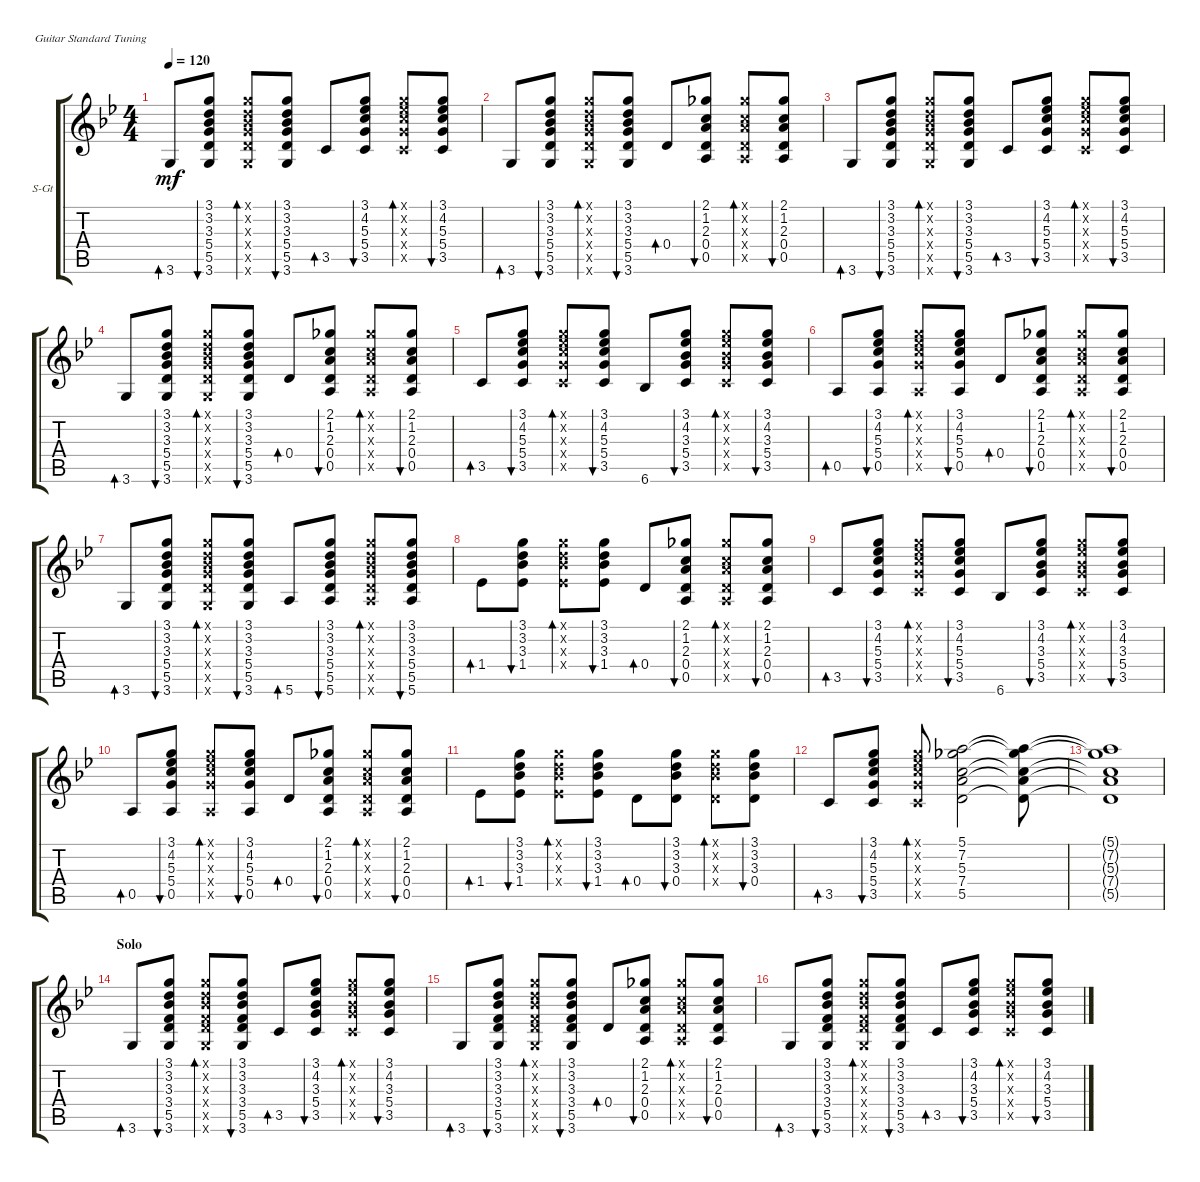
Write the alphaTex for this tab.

\defaultSystemsLayout 4
\bracketExtendMode groupsimilarinstruments
\firstSystemTrackNameOrientation horizontal
\otherSystemsTrackNameOrientation horizontal
\track ("Steel Guitar" "S-Gt") {instrument acousticguitarsteel}
\staff {score tabs}
\tuning (E4 B3 G3 D3 A2 E2)
\ts (4 4)
\tempo 120
\clef g2
\ks gminor
3.6.8{bd 30 dy mf} (3.6 5.5 5.4 3.3 3.2 3.1).8{bu 30} (3.6{x} 5.5{x} 5.4{x} 3.3{x} 3.2{x} 3.1{x}).8{bd 30} (3.6 5.5 5.4 3.3 3.2 3.1).8{bu 30} 3.5.8{bd 30} (3.5 5.4 5.3 4.2 3.1).8{bu 30} (3.5{x} 5.4{x} 5.3{x} 4.2{x} 3.1{x}).8{bd 30} (3.5 5.4 5.3 4.2 3.1).8{bu 30} |
3.6.8{bd 30} (3.6 5.5 5.4 3.3 3.2 3.1).8{bu 30} (3.6{x} 5.5{x} 5.4{x} 3.3{x} 3.2{x} 3.1{x}).8{bd 30} (3.6 5.5 5.4 3.3 3.2 3.1).8{bu 30} 0.4.8{bd 30} (0.5 0.4 2.3 1.2 2.1).8{bu 30} (0.5{x} 0.4{x} 2.3{x} 1.2{x} 2.1{x}).8{bd 30} (0.5 0.4 2.3 1.2 2.1).8{bu 30} |
3.6.8{bd 30} (3.6 5.5 5.4 3.3 3.2 3.1).8{bu 30} (3.6{x} 5.5{x} 5.4{x} 3.3{x} 3.2{x} 3.1{x}).8{bd 30} (3.6 5.5 5.4 3.3 3.2 3.1).8{bu 30} 3.5.8{bd 30} (3.5 5.4 5.3 4.2 3.1).8{bu 30} (3.5{x} 5.4{x} 5.3{x} 4.2{x} 3.1{x}).8{bd 30} (3.5 5.4 5.3 4.2 3.1).8{bu 30} |
3.6.8{bd 30} (3.6 5.5 5.4 3.3 3.2 3.1).8{bu 30} (3.6{x} 5.5{x} 5.4{x} 3.3{x} 3.2{x} 3.1{x}).8{bd 30} (3.6 5.5 5.4 3.3 3.2 3.1).8{bu 30} 0.4.8{bd 30} (0.5 0.4 2.3 1.2 2.1).8{bu 30} (0.5{x} 0.4{x} 2.3{x} 1.2{x} 2.1{x}).8{bd 30} (0.5 0.4 2.3 1.2 2.1).8{bu 30} |
3.5.8{bd 30} (3.5 5.4 5.3 4.2 3.1).8{bu 30} (3.5{x} 5.4{x} 5.3{x} 4.2{x} 3.1{x}).8{bd 30} (3.5 5.4 5.3 4.2 3.1).8{bu 30} 6.6.8 (3.5 5.4 3.3 4.2 3.1).8{bu 30} (3.5{x} 5.4{x} 3.3{x} 4.2{x} 3.1{x}).8{bd 30} (3.5 5.4 3.3 4.2 3.1).8{bu 30} |
0.5.8{bd 30} (0.5 5.4 5.3 4.2 3.1).8{bu 30} (0.5{x} 5.4{x} 5.3{x} 4.2{x} 3.1{x}).8{bd 30} (0.5 5.4 5.3 4.2 3.1).8{bu 30} 0.4.8{bd 30} (0.5 0.4 2.3 1.2 2.1).8{bu 30} (0.5{x} 0.4{x} 2.3{x} 1.2{x} 2.1{x}).8{bd 30} (0.5 0.4 2.3 1.2 2.1).8{bu 30} |
3.6.8{bd 30} (3.6 5.5 5.4 3.3 3.2 3.1).8{bu 30} (3.6{x} 5.5{x} 5.4{x} 3.3{x} 3.2{x} 3.1{x}).8{bd 30} (3.6 5.5 5.4 3.3 3.2 3.1).8{bu 30} 5.6.8{bd 30} (5.6 5.5 5.4 3.3 3.2 3.1).8{bu 30} (5.6{x} 5.5{x} 5.4{x} 3.3{x} 3.2{x} 3.1{x}).8{bd 30} (5.6 5.5 5.4 3.3 3.2 3.1).8{bu 30} |
1.4.8{bd 30} (1.4 3.3 3.2 3.1).8{bu 30} (1.4{x} 3.3{x} 3.2{x} 3.1{x}).8{bd 30} (1.4 3.3 3.2 3.1).8{bu 30} 0.4.8{bd 30} (0.5 0.4 2.3 1.2 2.1).8{bu 30} (0.5{x} 0.4{x} 2.3{x} 1.2{x} 2.1{x}).8{bd 30} (0.5 0.4 2.3 1.2 2.1).8{bu 30} |
3.5.8{bd 30} (3.5 5.4 5.3 4.2 3.1).8{bu 30} (3.5{x} 5.4{x} 5.3{x} 4.2{x} 3.1{x}).8{bd 30} (3.5 5.4 5.3 4.2 3.1).8{bu 30} 6.6.8 (3.5 5.4 3.3 4.2 3.1).8{bu 30} (3.5{x} 5.4{x} 3.3{x} 4.2{x} 3.1{x}).8{bd 30} (3.5 5.4 3.3 4.2 3.1).8{bu 30} |
0.5.8{bd 30} (0.5 5.4 5.3 4.2 3.1).8{bu 30} (0.5{x} 5.4{x} 5.3{x} 4.2{x} 3.1{x}).8{bd 30} (0.5 5.4 5.3 4.2 3.1).8{bu 30} 0.4.8{bd 30} (0.5 0.4 2.3 1.2 2.1).8{bu 30} (0.5{x} 0.4{x} 2.3{x} 1.2{x} 2.1{x}).8{bd 30} (0.5 0.4 2.3 1.2 2.1).8{bu 30} |
1.4.8{bd 30} (1.4 3.3 3.2 3.1).8{bu 30} (1.4{x} 3.3{x} 3.2{x} 3.1{x}).8{bd 30} (1.4 3.3 3.2 3.1).8{bu 30} 0.4.8{bd 30} (0.4 3.3 3.2 3.1).8{bu 30} (0.4{x} 3.3{x} 3.2{x} 3.1{x}).8{bd 30} (0.4 3.3 3.2 3.1).8{bu 30} |
3.5.8{bd 30} (3.5 5.4 5.3 4.2 3.1).8{bu 30} (3.5{x} 5.4{x} 5.3{x} 4.2{x} 3.1{x}).8{bd 30} (5.5 7.4 5.3 7.2 5.1).2 (5.5{t} 7.4{t} 5.3{t} 7.2{t} 5.1{t}).8 |
(5.5{t} 7.4{t} 5.3{t} 7.2{t} 5.1{t}).1 |
\section ("" "Solo")
3.6.8{bd 30} (3.6 5.5 3.4 3.3 3.2 3.1).8{bu 30} (3.6{x} 5.5{x} 3.4{x} 3.3{x} 3.2{x} 3.1{x}).8{bd 30} (3.6 5.5 3.4 3.3 3.2 3.1).8{bu 30} 3.5.8{bd 30} (3.5 5.4 3.3 4.2 3.1).8{bu 30} (3.5{x} 5.4{x} 3.3{x} 4.2{x} 3.1{x}).8{bd 30} (3.5 5.4 3.3 4.2 3.1).8{bu 30} |
3.6.8{bd 30} (3.6 5.5 3.4 3.3 3.2 3.1).8{bu 30} (3.6{x} 5.5{x} 3.4{x} 3.3{x} 3.2{x} 3.1{x}).8{bd 30} (3.6 5.5 3.4 3.3 3.2 3.1).8{bu 30} 0.4.8{bd 30} (0.5 0.4 2.3 1.2 2.1).8{bu 30} (0.5{x} 0.4{x} 2.3{x} 1.2{x} 2.1{x}).8{bd 30} (0.5 0.4 2.3 1.2 2.1).8{bu 30} |
3.6.8{bd 30} (3.6 5.5 3.4 3.3 3.2 3.1).8{bu 30} (3.6{x} 5.5{x} 3.4{x} 3.3{x} 3.2{x} 3.1{x}).8{bd 30} (3.6 5.5 3.4 3.3 3.2 3.1).8{bu 30} 3.5.8{bd 30} (3.5 5.4 3.3 4.2 3.1).8{bu 30} (3.5{x} 5.4{x} 3.3{x} 4.2{x} 3.1{x}).8{bd 30} (3.5 5.4 3.3 4.2 3.1).8{bu 30}
